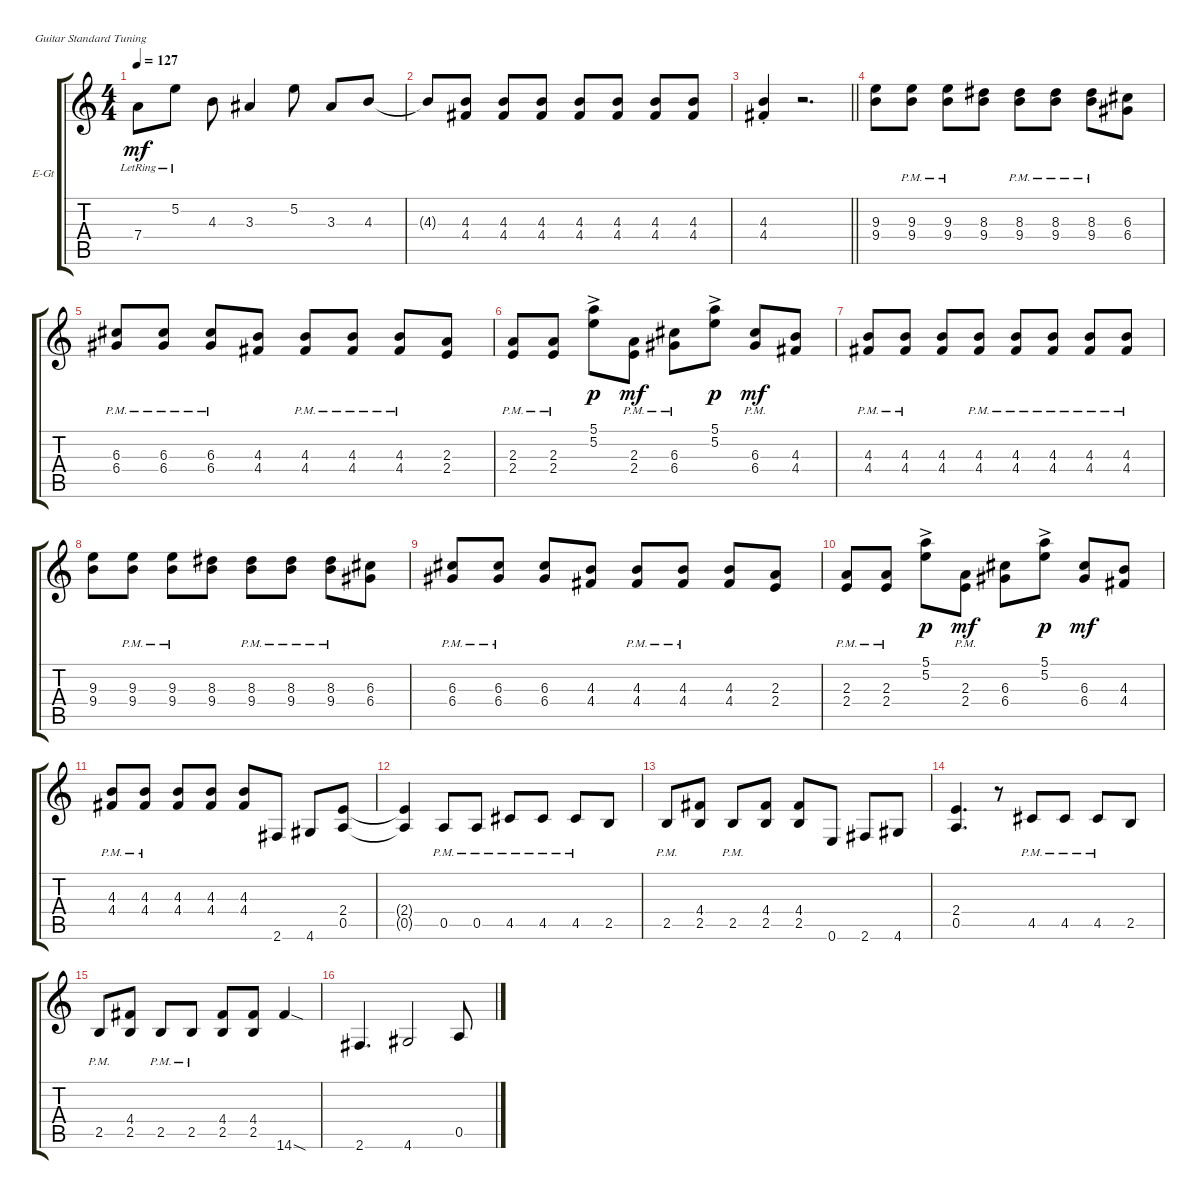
\defaultSystemsLayout 4
\bracketExtendMode groupsimilarinstruments
\firstSystemTrackNameOrientation horizontal
\otherSystemsTrackNameOrientation horizontal
\track ("Electric Guitar" "E-Gt") {instrument electricguitarclean}
\staff {score tabs}
\tuning (E4 B3 G3 D3 A2 E2)
\ts (4 4)
\tempo 127
\clef g2
\scale
0.25
\ks c
7.4{lr t}.8{dy mf} 5.2{lr}.8 4.3.8 3.3.4 5.2.8 3.3.8 4.3.8 |
\scale
0.25 4.3{t}.8 (4.3 4.4).8 (4.3 4.4).8 (4.3 4.4).8 (4.3 4.4).8 (4.3 4.4).8 (4.3 4.4).8 (4.3 4.4).8 |
\scale
0.25
\barLineRight lightlight
(4.3{st} 4.4{st}).4 r.2{d} |
\scale
0.25 (9.3 9.4).8 (9.3{pm} 9.4{pm}).8 (9.3{pm} 9.4{pm}).8 (8.3 9.4).8 (8.3{pm} 9.4{pm}).8 (8.3{pm} 9.4{pm}).8 (8.3{pm} 9.4{pm}).8 (6.3 6.4).8 |
\scale
0.25 (6.3{pm} 6.4{pm}).8 (6.3{pm} 6.4{pm}).8 (6.3{pm} 6.4{pm}).8 (4.3 4.4).8 (4.3{pm} 4.4{pm}).8 (4.3{pm} 4.4{pm}).8 (4.3{pm} 4.4{pm}).8 (2.3 2.4).8 |
\scale
0.25 (2.3{pm} 2.4{pm}).8 (2.3{pm} 2.4{pm}).8 (5.1{ac} 5.2{ac}).8{dy p} (2.3{pm} 2.4{pm}).8{dy mf} (6.3{pm} 6.4{pm}).8 (5.1{ac} 5.2{ac}).8{dy p} (6.3{pm} 6.4{pm}).8{dy mf} (4.3 4.4).8 |
\scale
0.25 (4.3{pm} 4.4{pm}).8 (4.3{pm} 4.4{pm}).8 (4.3 4.4).8 (4.3{pm} 4.4{pm}).8 (4.3{pm} 4.4{pm}).8 (4.3{pm} 4.4{pm}).8 (4.3{pm} 4.4{pm}).8 (4.3{pm} 4.4{pm}).8 |
\scale
0.25 (9.3 9.4).8 (9.3{pm} 9.4{pm}).8 (9.3{pm} 9.4{pm}).8 (8.3 9.4).8 (8.3{pm} 9.4{pm}).8 (8.3{pm} 9.4{pm}).8 (8.3{pm} 9.4{pm}).8 (6.3 6.4).8 |
\scale
0.25 (6.3{pm} 6.4{pm}).8 (6.3{pm} 6.4{pm}).8 (6.3 6.4).8 (4.3 4.4).8 (4.3{pm} 4.4{pm}).8 (4.3{pm} 4.4{pm}).8 (4.3 4.4).8 (2.3 2.4).8 |
\scale
0.25 (2.3{pm} 2.4{pm}).8 (2.3{pm} 2.4{pm}).8 (5.1{ac} 5.2{ac}).8{dy p} (2.3{pm} 2.4{pm}).8{dy mf} (6.3 6.4).8 (5.1{ac} 5.2{ac}).8{dy p} (6.3 6.4).8{dy mf} (4.3 4.4).8 |
\scale
0.25 (4.3{pm} 4.4{pm}).8 (4.3{pm} 4.4{pm}).8 (4.3 4.4).8 (4.3 4.4).8 (4.3 4.4).8 2.6.8 4.6.8 (2.4 0.5).8 |
\scale
0.25 (2.4{t} 0.5{t}).4 0.5{pm}.8 0.5{pm}.8 4.5{pm}.8 4.5{pm}.8 4.5{pm}.8 2.5.8 |
\scale
0.25 2.5{pm}.8 (4.4 2.5).8 2.5{pm}.8 (4.4 2.5).8 (4.4 2.5).8 0.6.8 2.6.8 4.6.8 |
\scale
0.25 (2.4 0.5).4{d} r.8 4.5{pm}.8 4.5{pm}.8 4.5{pm}.8 2.5.8 |
\scale
0.25 2.5{pm}.8 (4.4 2.5).8 2.5{pm}.8 2.5{pm}.8 (4.4 2.5).8 (4.4 2.5).8 14.6{sod}.4 |
\scale
0.25 2.6.4{d} 4.6.2 0.5.8
